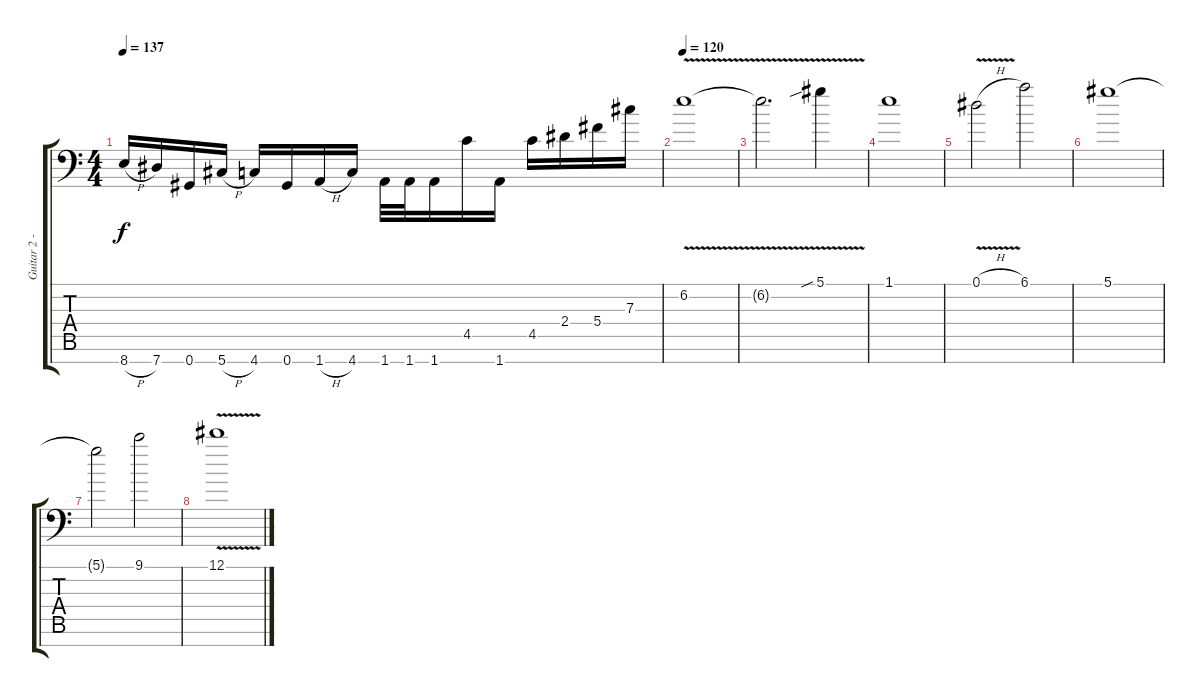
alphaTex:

\track ("Guitar 2 - Right Dist." "Guitar 2 -") {instrument distortionguitar}
\staff {score tabs}
\tuning (Eb4 Bb3 Gb3 Db3 Ab2 Eb2 Ab1) {hide}
\ts (4 4)
\tempo 137
\clef f4
\ks c
8.7{h}.16{dy f} 7.7.16 0.7.16 5.7{h}.16 4.7.16 0.7.16 1.7{h}.16 4.7.16 1.7.32 1.7.32 1.7.16 4.5.16 1.7.16 4.5.16 2.4.16 5.4.16 7.3.16 |
\tempo 120
6.2{v}.1{volume 11} |
6.2{t}.2{d} 5.1{v sib}.4 |
1.1.1 |
0.1{v h}.2 6.1.2 |
5.1.1 |
5.1{t}.2 9.1.2 |
12.1{v}.1
